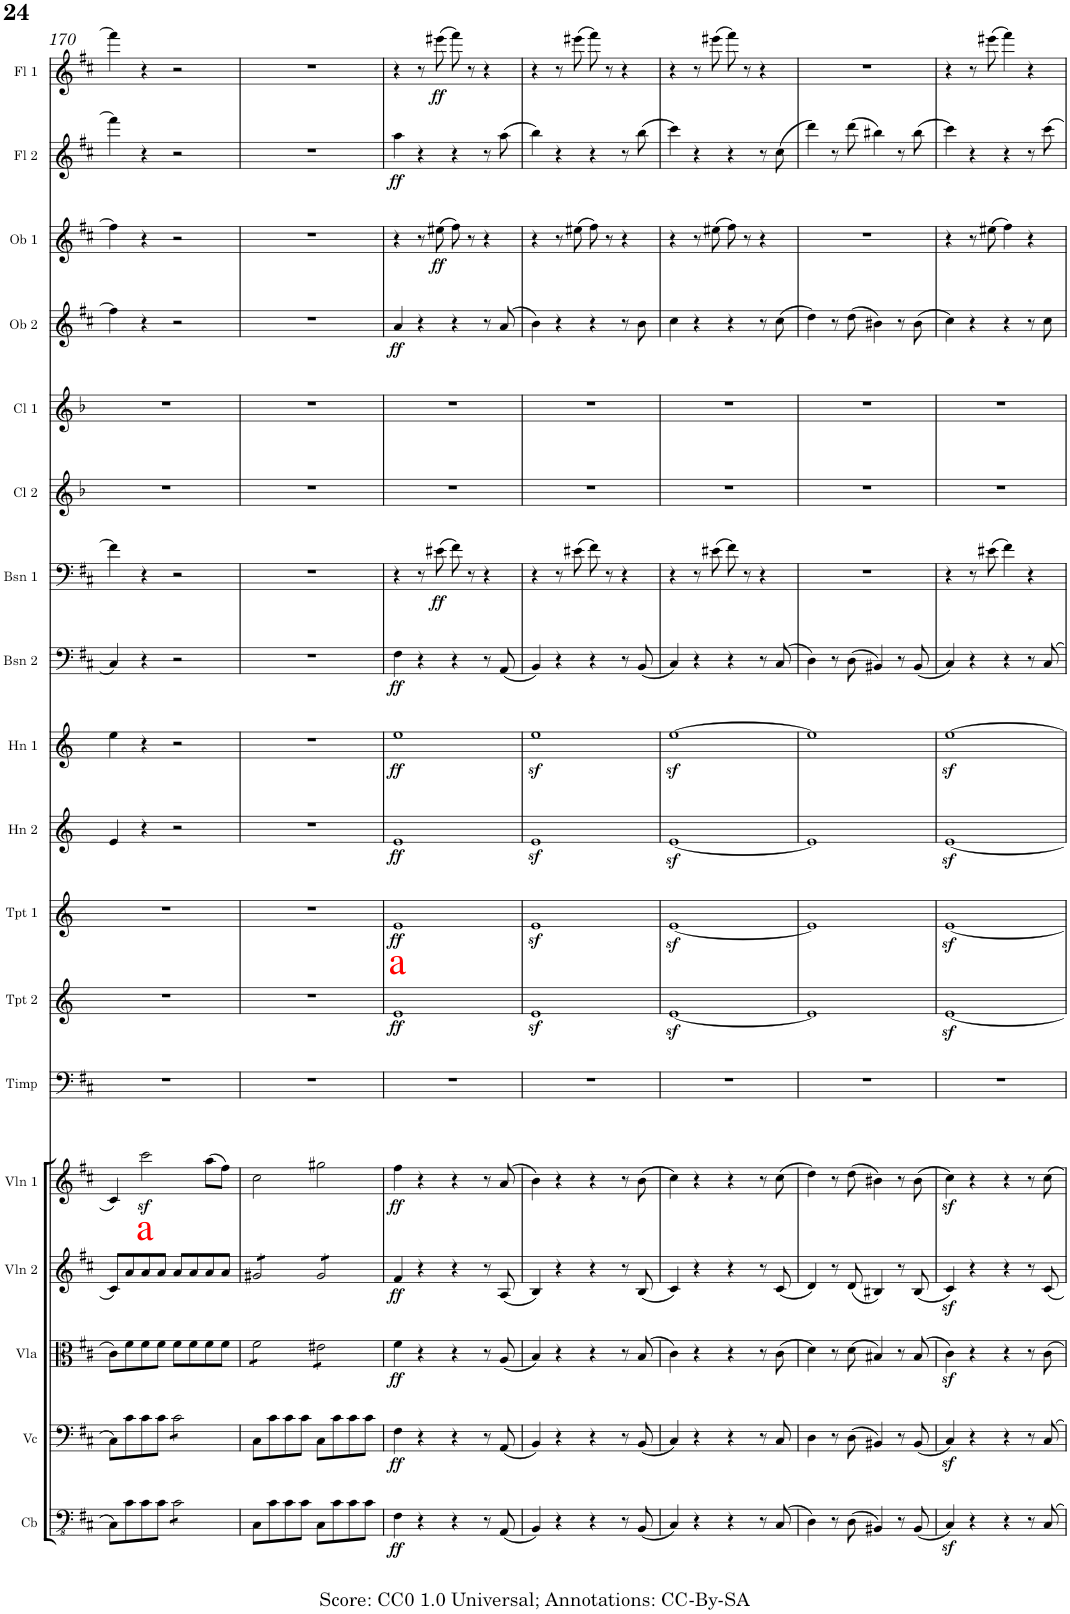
**kern	**dynam	**kern	**dynam	**kern	**dynam	**kern	**dynam	**kern	**text	**dynam	**kern	**kern	**dynam	**kern	**text	**dynam	**kern	**dynam	**kern	**dynam	**kern	**dynam	**kern	**dynam	**kern	**kern	**kern	**dynam	**kern	**dynam	**kern	**dynam	**kern	**dynam
*part18	*part18	*part17	*part17	*part16	*part16	*part15	*part15	*part14	*part14	*part14	*part13	*part12	*part12	*part11	*part11	*part11	*part10	*part10	*part9	*part9	*part8	*part8	*part7	*part7	*part6	*part5	*part4	*part4	*part3	*part3	*part2	*part2	*part1	*part1
*staff18	*staff18	*staff17	*staff17	*staff16	*staff16	*staff15	*staff15	*staff14	*staff14	*staff14	*staff13	*staff12	*staff12	*staff11	*staff11	*staff11	*staff10	*staff10	*staff9	*staff9	*staff8	*staff8	*staff7	*staff7	*staff6	*staff5	*staff4	*staff4	*staff3	*staff3	*staff2	*staff2	*staff1	*staff1
*I"Contrabass	*	*I"Violoncello	*	*I"Viola	*	*I"Violin 2	*	*I"Violin 1	*	*	*I"Timpani	*I"D Trumpet 2	*	*I"D Trumpet 1	*	*	*I"D Horn 2	*	*I"D Horn 1	*	*I"Bassoon 2	*	*I"Bassoon 1	*	*I"A Clarinet 2	*I"A Clarinet 1	*I"Oboe 2	*	*I"Oboe 1	*	*I"Flute 2	*	*I"Flute 1	*
*I'Cb	*	*I'Vc	*	*I'Vla	*	*I'Vln 2	*	*I'Vln 1	*	*	*I'Timp	*I'Tpt 2	*	*I'Tpt 1	*	*	*I'Hn 2	*	*I'Hn 1	*	*I'Bsn 2	*	*I'Bsn 1	*	*I'Cl 2	*I'Cl 1	*I'Ob 2	*	*I'Ob 1	*	*I'Fl 2	*	*I'Fl 1	*
!!LO:PB:g=z
*clefFv4	*	*clefF4	*	*clefC3	*	*clefG2	*	*clefG2	*	*	*clefF4	*clefG2	*	*clefG2	*	*	*clefG2	*	*clefG2	*	*clefF4	*	*clefF4	*	*clefG2	*clefG2	*clefG2	*	*clefG2	*	*clefG2	*	*clefG2	*
*	*	*	*	*	*	*	*	*	*	*	*	*Trd-1c-2	*	*Trd-1c-2	*	*	*Trd6c10	*	*Trd6c10	*	*	*	*	*	*Trd2c3	*Trd2c3	*	*	*	*	*	*	*	*
*k[f#c#]	*	*k[f#c#]	*	*k[f#c#]	*	*k[f#c#]	*	*k[f#c#]	*	*	*k[f#c#]	*k[]	*	*k[]	*	*	*k[]	*	*k[]	*	*k[f#c#]	*	*k[f#c#]	*	*k[b-]	*k[b-]	*k[f#c#]	*	*k[f#c#]	*	*k[f#c#]	*	*k[f#c#]	*
*M2/2	*	*M2/2	*	*M2/2	*	*M2/2	*	*M2/2	*	*	*M2/2	*M2/2	*	*M2/2	*	*	*M2/2	*	*M2/2	*	*M2/2	*	*M2/2	*	*M2/2	*M2/2	*M2/2	*	*M2/2	*	*M2/2	*	*M2/2	*
*met(c|)	*	*met(c|)	*	*met(c|)	*	*met(c|)	*	*met(c|)	*	*	*met(c|)	*met(c|)	*	*met(c|)	*	*	*met(c|)	*	*met(c|)	*	*met(c|)	*	*met(c|)	*	*met(c|)	*met(c|)	*met(c|)	*	*met(c|)	*	*met(c|)	*	*met(c|)	*
=170	=170	=170	=170	=170	=170	=170	=170	=170	=170	=170	=170	=170	=170	=170	=170	=170	=170	=170	=170	=170	=170	=170	=170	=170	=170	=170	=170	=170	=170	=170	=170	=170	=170	=170
8CC#\L	.	8C#\L	.	8c#\L	.	8c#/L	.	4c#/	.	.	1r	1r	.	1r	.	.	4e/	.	4ee\	.	4C#/	.	4f#\]	.	1r	1r	4ff#\]	.	4ff#\]	.	4fff#\]	.	4fff#\]	.
8C#\	.	8c#\	.	8f#\	.	8a/	.	.	.	.	.	.	.	.	.	.	.	.	.	.	.	.	.	.	.	.	.	.	.	.	.	.	.	.
!	!	!	!	!	!	!	!	!	!LO:LY:b:color=#FF0000	!	!	!	!	!	!	!	!	!	!	!	!	!	!	!	!	!	!	!	!	!	!	!	!	!
8C#\	.	8c#\	.	8f#\	.	8a/	.	2ccc#z<\	a	.	.	.	.	.	.	.	4r	.	4r	.	4r	.	4r	.	.	.	4r	.	4r	.	4r	.	4r	.
8C#\J	.	8c#\J	.	8f#\J	.	8a/J	.	.	.	.	.	.	.	.	.	.	.	.	.	.	.	.	.	.	.	.	.	.	.	.	.	.	.	.
*tremolo	*	*	*	*	*	*	*	*	*	*	*	*	*	*	*	*	*	*	*	*	*	*	*	*	*	*	*	*	*	*	*	*	*	*
*	*	*tremolo	*	*	*	*	*	*	*	*	*	*	*	*	*	*	*	*	*	*	*	*	*	*	*	*	*	*	*	*	*	*	*	*
8C#\L	.	8c#\L	.	8f#\L	.	8a/L	.	.	.	.	.	.	.	.	.	.	2r	.	2r	.	2r	.	2r	.	.	.	2r	.	2r	.	2r	.	2r	.
8C#\	.	8c#\	.	8f#\	.	8a/	.	.	.	.	.	.	.	.	.	.	.	.	.	.	.	.	.	.	.	.	.	.	.	.	.	.	.	.
8C#\	.	8c#\	.	8f#\	.	8a/	.	(8aa\L	.	.	.	.	.	.	.	.	.	.	.	.	.	.	.	.	.	.	.	.	.	.	.	.	.	.
8C#\J	.	8c#\J	.	8f#\J	.	8a/J	.	8ff#\J)	.	.	.	.	.	.	.	.	.	.	.	.	.	.	.	.	.	.	.	.	.	.	.	.	.	.
*	*	*Xtremolo	*	*	*	*	*	*	*	*	*	*	*	*	*	*	*	*	*	*	*	*	*	*	*	*	*	*	*	*	*	*	*	*
*Xtremolo	*	*	*	*	*	*	*	*	*	*	*	*	*	*	*	*	*	*	*	*	*	*	*	*	*	*	*	*	*	*	*	*	*	*
=171	=171	=171	=171	=171	=171	=171	=171	=171	=171	=171	=171	=171	=171	=171	=171	=171	=171	=171	=171	=171	=171	=171	=171	=171	=171	=171	=171	=171	=171	=171	=171	=171	=171	=171
*	*	*	*	*tremolo	*	*	*	*	*	*	*	*	*	*	*	*	*	*	*	*	*	*	*	*	*	*	*	*	*	*	*	*	*	*
*	*	*	*	*	*	*tremolo	*	*	*	*	*	*	*	*	*	*	*	*	*	*	*	*	*	*	*	*	*	*	*	*	*	*	*	*
8CC#\L	.	8C#\L	.	8f#\L	.	8g#X/L	.	2cc#\	.	.	1r	1r	.	1r	.	.	1r	.	1r	.	1r	.	1r	.	1r	1r	1r	.	1r	.	1r	.	1r	.
8C#\	.	8c#\	.	8f#\	.	8g#X/	.	.	.	.	.	.	.	.	.	.	.	.	.	.	.	.	.	.	.	.	.	.	.	.	.	.	.	.
8C#\	.	8c#\	.	8f#\	.	8g#X/	.	.	.	.	.	.	.	.	.	.	.	.	.	.	.	.	.	.	.	.	.	.	.	.	.	.	.	.
8C#\J	.	8c#\J	.	8f#\J	.	8g#X/J	.	.	.	.	.	.	.	.	.	.	.	.	.	.	.	.	.	.	.	.	.	.	.	.	.	.	.	.
8CC#\L	.	8C#\L	.	8e#X\L	.	8g#/L	.	2gg#X\	.	.	.	.	.	.	.	.	.	.	.	.	.	.	.	.	.	.	.	.	.	.	.	.	.	.
8C#\	.	8c#\	.	8e#X\	.	8g#/	.	.	.	.	.	.	.	.	.	.	.	.	.	.	.	.	.	.	.	.	.	.	.	.	.	.	.	.
8C#\	.	8c#\	.	8e#X\	.	8g#/	.	.	.	.	.	.	.	.	.	.	.	.	.	.	.	.	.	.	.	.	.	.	.	.	.	.	.	.
8C#\J	.	8c#\J	.	8e#X\J	.	8g#/J	.	.	.	.	.	.	.	.	.	.	.	.	.	.	.	.	.	.	.	.	.	.	.	.	.	.	.	.
*	*	*	*	*	*	*Xtremolo	*	*	*	*	*	*	*	*	*	*	*	*	*	*	*	*	*	*	*	*	*	*	*	*	*	*	*	*
*	*	*	*	*Xtremolo	*	*	*	*	*	*	*	*	*	*	*	*	*	*	*	*	*	*	*	*	*	*	*	*	*	*	*	*	*	*
=172	=172	=172	=172	=172	=172	=172	=172	=172	=172	=172	=172	=172	=172	=172	=172	=172	=172	=172	=172	=172	=172	=172	=172	=172	=172	=172	=172	=172	=172	=172	=172	=172	=172	=172
!	!LO:DY:b	!	!LO:DY:b	!	!LO:DY:b	!	!LO:DY:b	!	!	!LO:DY:b	!	!	!LO:DY:b	!	!LO:LY:b:color=#FF0000	!LO:DY:b	!	!LO:DY:b	!	!LO:DY:b	!	!LO:DY:b	!	!	!	!	!	!LO:DY:b	!	!	!	!LO:DY:b	!	!
4FF#\	ff	4F#\	ff	4f#\	ff	4f#/	ff	4ff#\	.	ff	1r	1e	ff	1e	a	ff	1e	ff	1ee	ff	4F#\	ff	4r	.	1r	1r	4a/	ff	4r	.	4aa\	ff	4r	.
4r	.	4r	.	4r	.	4r	.	4r	.	.	.	.	.	.	.	.	.	.	.	.	4r	.	8r	.	.	.	4r	.	8r	.	4r	.	8r	.
!	!	!	!	!	!	!	!	!	!	!	!	!	!	!	!	!	!	!	!	!	!	!	!	!LO:DY:b	!	!	!	!	!	!LO:DY:b	!	!	!	!LO:DY:b
.	.	.	.	.	.	.	.	.	.	.	.	.	.	.	.	.	.	.	.	.	.	.	(8e#X\	ff	.	.	.	.	(8ee#X\	ff	.	.	(8eee#X\	ff
4r	.	4r	.	4r	.	4r	.	4r	.	.	.	.	.	.	.	.	.	.	.	.	4r	.	8f#\)	.	.	.	4r	.	8ff#\)	.	4r	.	8fff#\)	.
.	.	.	.	.	.	.	.	.	.	.	.	.	.	.	.	.	.	.	.	.	.	.	8r	.	.	.	.	.	8r	.	.	.	8r	.
8r	.	8r	.	8r	.	8r	.	8r	.	.	.	.	.	.	.	.	.	.	.	.	8r	.	4r	.	.	.	8r	.	4r	.	8r	.	4r	.
(8AAA/	.	(8AA/	.	(8A/	.	(8A/	.	(8a/	.	.	.	.	.	.	.	.	.	.	.	.	(8AA/	.	.	.	.	.	(8a/	.	.	.	(8aa\	.	.	.
=173	=173	=173	=173	=173	=173	=173	=173	=173	=173	=173	=173	=173	=173	=173	=173	=173	=173	=173	=173	=173	=173	=173	=173	=173	=173	=173	=173	=173	=173	=173	=173	=173	=173	=173
4BBB/)	.	4BB/)	.	4B/)	.	4B/)	.	4b\)	.	.	1r	1ez<	.	1ez<	.	.	1ez<	.	1eez<	.	4BB/)	.	4r	.	1r	1r	4b\)	.	4r	.	4bb\)	.	4r	.
4r	.	4r	.	4r	.	4r	.	4r	.	.	.	.	.	.	.	.	.	.	.	.	4r	.	8r	.	.	.	4r	.	8r	.	4r	.	8r	.
.	.	.	.	.	.	.	.	.	.	.	.	.	.	.	.	.	.	.	.	.	.	.	(8e#X\	.	.	.	.	.	(8ee#X\	.	.	.	(8eee#X\	.
4r	.	4r	.	4r	.	4r	.	4r	.	.	.	.	.	.	.	.	.	.	.	.	4r	.	8f#\)	.	.	.	4r	.	8ff#\)	.	4r	.	8fff#\)	.
.	.	.	.	.	.	.	.	.	.	.	.	.	.	.	.	.	.	.	.	.	.	.	8r	.	.	.	.	.	8r	.	.	.	8r	.
8r	.	8r	.	8r	.	8r	.	8r	.	.	.	.	.	.	.	.	.	.	.	.	8r	.	4r	.	.	.	8r	.	4r	.	8r	.	4r	.
(8BBB/	.	(8BB/	.	(8B/	.	(8B/	.	(8b\	.	.	.	.	.	.	.	.	.	.	.	.	(8BB/	.	.	.	.	.	8b\	.	.	.	(8bb\	.	.	.
=174	=174	=174	=174	=174	=174	=174	=174	=174	=174	=174	=174	=174	=174	=174	=174	=174	=174	=174	=174	=174	=174	=174	=174	=174	=174	=174	=174	=174	=174	=174	=174	=174	=174	=174
4CC#/)	.	4C#/)	.	4c#\)	.	4c#/)	.	4cc#\)	.	.	1r	[1ez<	.	[1ez<	.	.	[1ez<	.	[1eez<	.	4C#/)	.	4r	.	1r	1r	4cc#\	.	4r	.	4ccc#\)	.	4r	.
4r	.	4r	.	4r	.	4r	.	4r	.	.	.	.	.	.	.	.	.	.	.	.	4r	.	8r	.	.	.	4r	.	8r	.	4r	.	8r	.
.	.	.	.	.	.	.	.	.	.	.	.	.	.	.	.	.	.	.	.	.	.	.	(8e#X\	.	.	.	.	.	(8ee#X\	.	.	.	(8eee#X\	.
4r	.	4r	.	4r	.	4r	.	4r	.	.	.	.	.	.	.	.	.	.	.	.	4r	.	8f#\)	.	.	.	4r	.	8ff#\)	.	4r	.	8fff#\)	.
.	.	.	.	.	.	.	.	.	.	.	.	.	.	.	.	.	.	.	.	.	.	.	8r	.	.	.	.	.	8r	.	.	.	8r	.
8r	.	8r	.	8r	.	8r	.	8r	.	.	.	.	.	.	.	.	.	.	.	.	8r	.	4r	.	.	.	8r	.	4r	.	8r	.	4r	.
(8CC#/	.	8C#/	.	(8c#\	.	(8c#/	.	(8cc#\	.	.	.	.	.	.	.	.	.	.	.	.	(8C#/	.	.	.	.	.	(8cc#\	.	.	.	(8cc#\	.	.	.
=175	=175	=175	=175	=175	=175	=175	=175	=175	=175	=175	=175	=175	=175	=175	=175	=175	=175	=175	=175	=175	=175	=175	=175	=175	=175	=175	=175	=175	=175	=175	=175	=175	=175	=175
4DD\)	.	4D\	.	4d\)	.	4d/)	.	4dd\)	.	.	1r	1e]	.	1e]	.	.	1e]	.	1ee]	.	4D\)	.	1r	.	1r	1r	4dd\)	.	1r	.	4ddd\)	.	1r	.
8r	.	8r	.	8r	.	8r	.	8r	.	.	.	.	.	.	.	.	.	.	.	.	8r	.	.	.	.	.	8r	.	.	.	8r	.	.	.
(8DD\	.	(8D\	.	(8d\	.	(8d/	.	(8dd\	.	.	.	.	.	.	.	.	.	.	.	.	(8D\	.	.	.	.	.	(8dd\	.	.	.	(8ddd\	.	.	.
4BBB#X/)	.	4BB#X/)	.	4B#X/)	.	4B#X/)	.	4b#X\)	.	.	.	.	.	.	.	.	.	.	.	.	4BB#X/)	.	.	.	.	.	4b#X\)	.	.	.	4bb#X\)	.	.	.
8r	.	8r	.	8r	.	8r	.	8r	.	.	.	.	.	.	.	.	.	.	.	.	8r	.	.	.	.	.	8r	.	.	.	8r	.	.	.
(8BBB#/	.	(8BB#/	.	(8B#/	.	(8B#/	.	(8b#\	.	.	.	.	.	.	.	.	.	.	.	.	(8BB#/	.	.	.	.	.	(8b#\	.	.	.	(8bb#\	.	.	.
=176	=176	=176	=176	=176	=176	=176	=176	=176	=176	=176	=176	=176	=176	=176	=176	=176	=176	=176	=176	=176	=176	=176	=176	=176	=176	=176	=176	=176	=176	=176	=176	=176	=176	=176
4CC#z</)	.	4C#z</)	.	4c#z<\)	.	4c#z</)	.	4cc#z<\)	.	.	1r	[1ez<	.	[1ez<	.	.	[1ez<	.	[1eez<	.	4C#/)	.	4r	.	1r	1r	4cc#\)	.	4r	.	4ccc#\)	.	4r	.
4r	.	4r	.	4r	.	4r	.	4r	.	.	.	.	.	.	.	.	.	.	.	.	4r	.	8r	.	.	.	4r	.	8r	.	4r	.	8r	.
.	.	.	.	.	.	.	.	.	.	.	.	.	.	.	.	.	.	.	.	.	.	.	(8e#X\	.	.	.	.	.	(8ee#X\	.	.	.	(8eee#X\	.
4r	.	4r	.	4r	.	4r	.	4r	.	.	.	.	.	.	.	.	.	.	.	.	4r	.	4f#\)	.	.	.	4r	.	4ff#\)	.	4r	.	4fff#\)	.
8r	.	8r	.	8r	.	8r	.	8r	.	.	.	.	.	.	.	.	.	.	.	.	8r	.	4r	.	.	.	8r	.	4r	.	8r	.	4r	.
8CC#/	.	8C#/	.	8c#\	.	8c#/	.	8cc#\	.	.	.	.	.	.	.	.	.	.	.	.	8C#/	.	.	.	.	.	8cc#\	.	.	.	8ccc#\	.	.	.
=	=	=	=	=	=	=	=	=	=	=	=	=	=	=	=	=	=	=	=	=	=	=	=	=	=	=	=	=	=	=	=	=	=	=
*-	*-	*-	*-	*-	*-	*-	*-	*-	*-	*-	*-	*-	*-	*-	*-	*-	*-	*-	*-	*-	*-	*-	*-	*-	*-	*-	*-	*-	*-	*-	*-	*-	*-	*-
